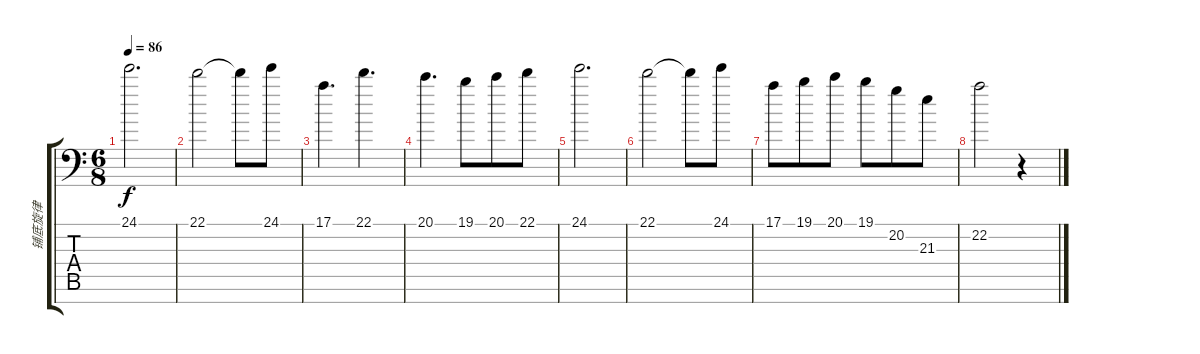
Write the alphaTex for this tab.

\track ("铺底旋律" "铺底旋律") {instrument violin}
\staff {score tabs}
\tuning (E4 B3 G3 D3 A2 E2 C-1) {hide}
\ts (6 8)
\tempo 86
\clef f4
\ks c
24.1.2{d txt "" dy f} |
22.1.2 22.1{t}.8 24.1.8 |
17.1.4{d} 22.1.4{d} |
20.1.4{d} 19.1.8 20.1.8 22.1.8 |
24.1.2{d} |
22.1.2 22.1{t}.8 24.1.8 |
17.1.8 19.1.8 20.1.8 19.1.8 20.2.8 21.3.8 |
22.2.2 r.4
